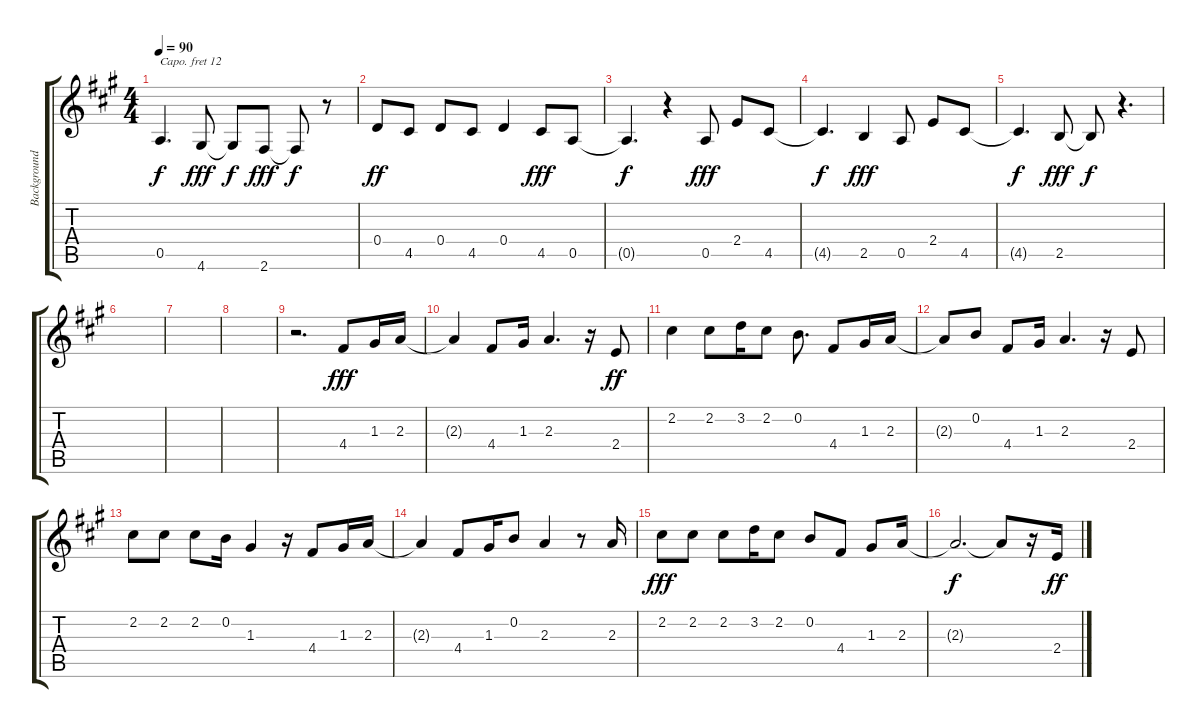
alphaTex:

\track ("Background" "Background") {instrument oboe}
\staff {score tabs}
\capo 12
\tuning (E4 B3 G3 D3 A2 E2) {hide}
\ts (4 4)
\tempo 90
\clef g2
\ks a
0.5{t}.4{d dy f volume 10} 4.6.8{dy fff} 4.6{t}.8{dy f} 2.6.8{dy fff} 2.6{t}.8{dy f} r.8 |
0.4.8{dy ff} 4.5.8 0.4.8 4.5.8 0.4.4 4.5.8{dy fff} 0.5.8 |
0.5{t}.4{d dy f} r.4{volume 12} 0.5.8{dy fff} 2.4.8 4.5.8 |
4.5{t}.4{d dy f} 2.5.4{dy fff} 0.5.8 2.4.8 4.5.8 |
4.5{t}.4{d dy f} 2.5.8{dy fff} 2.5{t}.8{dy f} r.4{d} |
|
|
|
r.2{d volume 14} 4.4.8{dy fff} 1.3.16 2.3.16 |
2.3{t}.4 4.4.8 1.3.16 2.3.4{d} r.16 2.4.8{dy ff} |
2.2.4 2.2.8 3.2.16 2.2.8 0.2.8{d} 4.4.8 1.3.16 2.3.16 |
2.3{t}.8 0.2.8 4.4.8 1.3.16 2.3.4{d} r.16 2.4.8 |
2.2.8 2.2.8 2.2.8 0.2.16 1.3.4 r.16 4.4.8 1.3.16 2.3.16 |
2.3{t}.4 4.4.8 1.3.16 0.2.8 2.3.4 r.8 2.3.16 |
2.2.8{dy fff} 2.2.8 2.2.8 3.2.16 2.2.8 0.2.8 4.4.8 1.3.8 2.3.16 |
2.3{t}.2{d dy f} 2.3{t}.8 r.16 2.4.16{dy ff}
